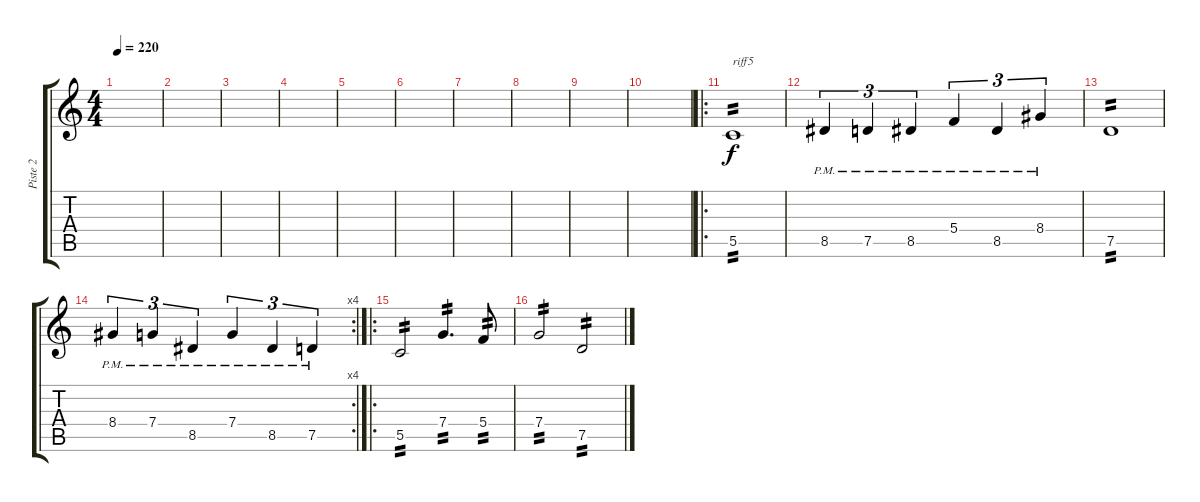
\track ("Piste 2" "Piste 2") {instrument distortionguitar}
\staff {score tabs}
\tuning (D4 A3 F3 C3 G2 D2) {hide}
\ts (4 4)
\tempo 220
\clef g2
\ks c
|
|
|
|
|
|
|
|
|
|
\ro
5.5.1{txt "riff5" tp 2} |
8.5{pm}.4{tu (3 2)} 7.5{pm}.4{tu (3 2)} 8.5{pm}.4{tu (3 2)} 5.4{pm}.4{tu (3 2)} 8.5{pm}.4{tu (3 2)} 8.4{pm}.4{tu (3 2)} |
7.5.1{tp 2} |
\rc 4
8.4{pm}.4{tu (3 2)} 7.4{pm}.4{tu (3 2)} 8.5{pm}.4{tu (3 2)} 7.4{pm}.4{tu (3 2)} 8.5{pm}.4{tu (3 2)} 7.5{pm}.4{tu (3 2)} |
\ro
5.5.2{tp 2} 7.4.4{d tp 2} 5.4.8{tp 2} |
7.4.2{tp 2} 7.5.2{tp 2}
